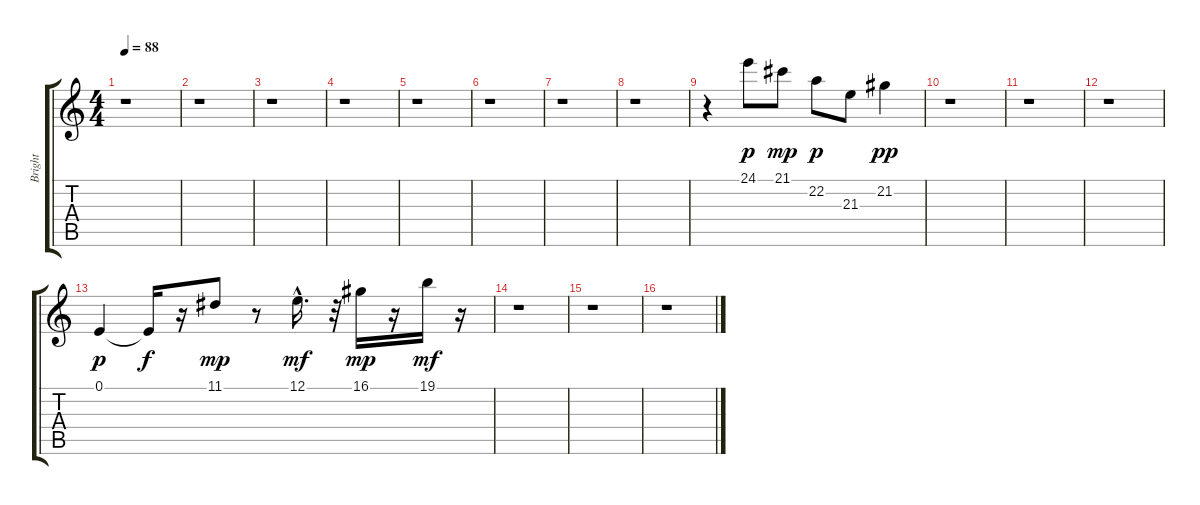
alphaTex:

\track ("Bright" "Bright") {instrument fx5brightness}
\staff {score tabs}
\tuning (E4 B3 G3 D3 A2 E2) {hide}
\ts (4 4)
\tempo 88
\clef g2
\ks c
r.1{dy f} |
r.1 |
r.1 |
r.1 |
r.1 |
r.1 |
r.1 |
r.1 |
r.4 24.1.8{dy p} 21.1.8{dy mp} 22.2.8{dy p} 21.3.8 21.2.4{dy pp} |
r.1 |
r.1 |
r.1 |
0.1.4{dy p} 0.1{t}.16{dy f} r.16 11.1.8{dy mp} r.8 12.1{hac}.16{d dy mf} r.32 16.1.16{dy mp} r.16 19.1.16{dy mf} r.16 |
r.1 |
r.1 |
r.1
